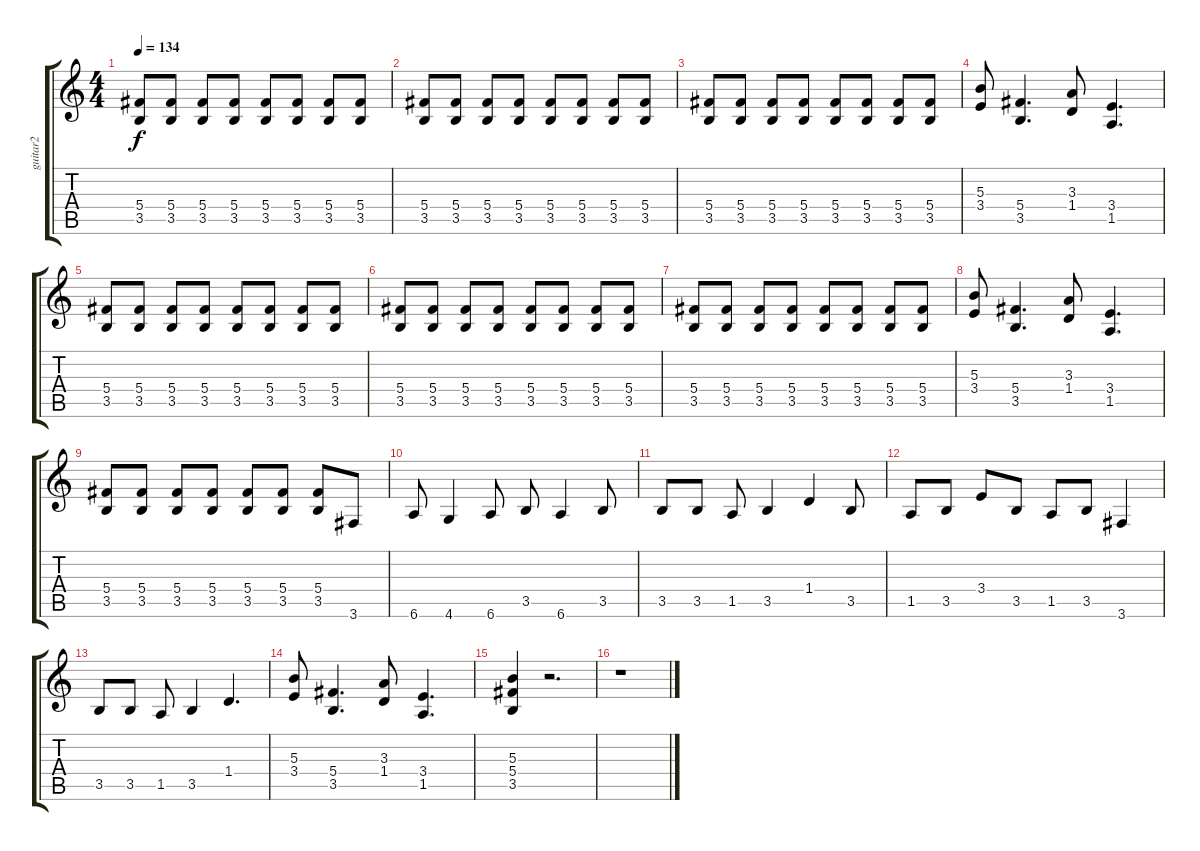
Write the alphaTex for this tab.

\track ("guitar2" "guitar2") {instrument distortionguitar}
\staff {score tabs}
\tuning (Eb4 Bb3 Gb3 Db3 Ab2 Eb2) {hide}
\ts (4 4)
\tempo 134
\clef g2
\ks c
(5.4 3.5).8{dy f} (5.4 3.5).8 (5.4 3.5).8 (5.4 3.5).8 (5.4 3.5).8 (5.4 3.5).8 (5.4 3.5).8 (5.4 3.5).8 |
(5.4 3.5).8 (5.4 3.5).8 (5.4 3.5).8 (5.4 3.5).8 (5.4 3.5).8 (5.4 3.5).8 (5.4 3.5).8 (5.4 3.5).8 |
(5.4 3.5).8 (5.4 3.5).8 (5.4 3.5).8 (5.4 3.5).8 (5.4 3.5).8 (5.4 3.5).8 (5.4 3.5).8 (5.4 3.5).8 |
(5.3 3.4).8 (5.4 3.5).4{d} (3.3 1.4).8 (3.4 1.5).4{d} |
(5.4 3.5).8 (5.4 3.5).8 (5.4 3.5).8 (5.4 3.5).8 (5.4 3.5).8 (5.4 3.5).8 (5.4 3.5).8 (5.4 3.5).8 |
(5.4 3.5).8 (5.4 3.5).8 (5.4 3.5).8 (5.4 3.5).8 (5.4 3.5).8 (5.4 3.5).8 (5.4 3.5).8 (5.4 3.5).8 |
(5.4 3.5).8 (5.4 3.5).8 (5.4 3.5).8 (5.4 3.5).8 (5.4 3.5).8 (5.4 3.5).8 (5.4 3.5).8 (5.4 3.5).8 |
(5.3 3.4).8 (5.4 3.5).4{d} (3.3 1.4).8 (3.4 1.5).4{d} |
(5.4 3.5).8 (5.4 3.5).8 (5.4 3.5).8 (5.4 3.5).8 (5.4 3.5).8 (5.4 3.5).8 (5.4 3.5).8 3.6.8 |
6.6.8 4.6.4 6.6.8 3.5.8 6.6.4 3.5.8 |
3.5.8 3.5.8 1.5.8 3.5.4 1.4.4 3.5.8 |
1.5.8 3.5.8 3.4.8 3.5.8 1.5.8 3.5.8 3.6.4 |
3.5.8 3.5.8 1.5.8 3.5.4 1.4.4{d} |
(5.3 3.4).8 (5.4 3.5).4{d} (3.3 1.4).8 (3.4 1.5).4{d} |
(5.3 5.4 3.5).4 r.2{d} |
r.1
